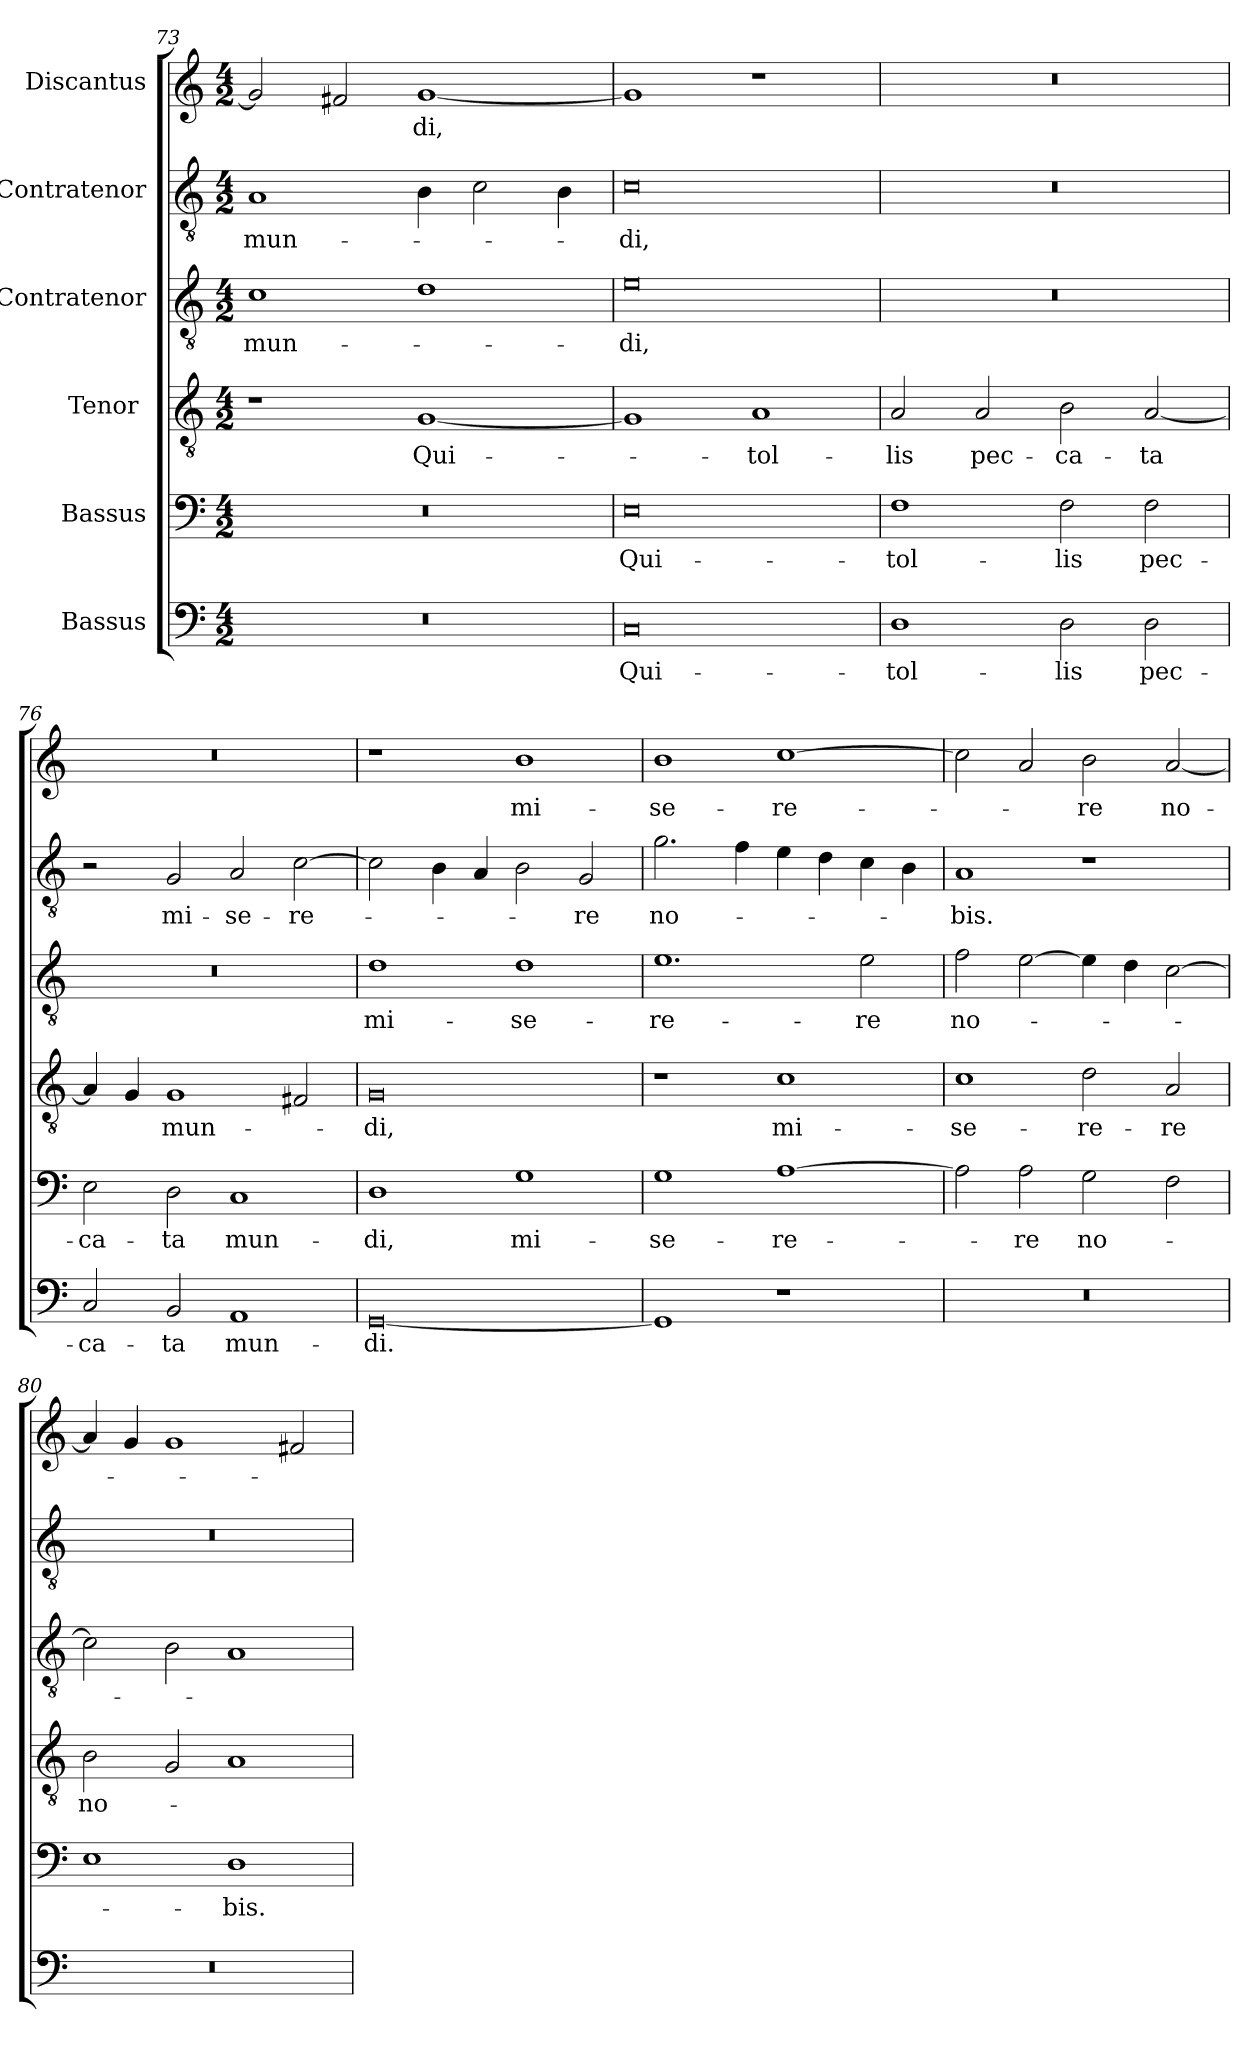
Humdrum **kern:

**kern	**text	**kern	**text	**kern	**text	**kern	**text	**kern	**text	**kern	**text
*part6	*part6	*part5	*part5	*part4	*part4	*part3	*part3	*part2	*part2	*part1	*part1
*staff6	*staff6	*staff5	*staff5	*staff4	*staff4	*staff3	*staff3	*staff2	*staff2	*staff1	*staff1
*I"Bassus	*	*I"Bassus	*	*I"Tenor 	*	*I"Contratenor	*	*I"Contratenor	*	*I"Discantus	*
*clefF4	*	*clefF4	*	*clefGv2	*	*clefGv2	*	*clefGv2	*	*clefG2	*
*k[]	*	*k[]	*	*k[]	*	*k[]	*	*k[]	*	*k[]	*
*M4/2	*	*M4/2	*	*M4/2	*	*M4/2	*	*M4/2	*	*M4/2	*
=73	=73	=73	=73	=73	=73	=73	=73	=73	=73	=73	=73
0r	.	0r	.	1r	.	1c\	mun-	1A/	mun-	2g/]	.
.	.	.	.	.	.	.	.	.	.	2f#X/	.
.	.	.	.	[1G/	Qui-	1d\	.	4B\	.	[1g/	-di,
.	.	.	.	.	.	.	.	2c\	.	.	.
.	.	.	.	.	.	.	.	4B\	.	.	.
=74	=74	=74	=74	=74	=74	=74	=74	=74	=74	=74	=74
0C/	Qui-	0E\	Qui-	1G/]	.	0e\	-di,	0c\	-di,	1g/]	.
.	.	.	.	1A/	tol-	.	.	.	.	1r	.
=75	=75	=75	=75	=75	=75	=75	=75	=75	=75	=75	=75
1D\	tol-	1F\	tol-	2A/	-lis	0r	.	0r	.	0r	.
.	.	.	.	2A/	pec-	.	.	.	.	.	.
2D\	-lis	2F\	-lis	2B\	-ca-	.	.	.	.	.	.
2D\	pec-	2F\	pec-	[2A/	-ta	.	.	.	.	.	.
=76	=76	=76	=76	=76	=76	=76	=76	=76	=76	=76	=76
2C/	-ca-	2E\	-ca-	4A/]	.	0r	.	2r	.	0r	.
.	.	.	.	4G/	.	.	.	.	.	.	.
2BB/	-ta	2D\	-ta	1G/	mun-	.	.	2G/	mi-	.	.
1AA/	mun-	1C/	mun-	.	.	.	.	2A/	-se-	.	.
.	.	.	.	2F#X/	.	.	.	[2c\	-re-	.	.
=77	=77	=77	=77	=77	=77	=77	=77	=77	=77	=77	=77
[0GG/	-di.	1D\	-di,	0G/	-di,	1d\	mi-	2c\]	.	1r	.
.	.	.	.	.	.	.	.	4B\	.	.	.
.	.	.	.	.	.	.	.	4A/	.	.	.
.	.	1G\	mi-	.	.	1d\	-se-	2B\	.	1b\	mi-
.	.	.	.	.	.	.	.	2G/	-re	.	.
=78	=78	=78	=78	=78	=78	=78	=78	=78	=78	=78	=78
1GG/]	.	1G\	-se-	1r	.	1.e\	-re-	2.g\	no-	1b\	-se-
.	.	.	.	.	.	.	.	4f\	.	.	.
1r	.	[1A\	-re-	1c\	mi-	.	.	4e\	.	[1cc\	-re-
.	.	.	.	.	.	.	.	4d\	.	.	.
.	.	.	.	.	.	2e\	-re	4c\	.	.	.
.	.	.	.	.	.	.	.	4B\	.	.	.
=79	=79	=79	=79	=79	=79	=79	=79	=79	=79	=79	=79
0r	.	2A\]	.	1c\	-se-	2f\	no-	1A/	-bis.	2cc\]	.
.	.	2A\	-re	.	.	[2e\	.	.	.	2a/	.
.	.	2G\	no-	2d\	-re-	4e\]	.	1r	.	2b\	-re
.	.	.	.	.	.	4d\	.	.	.	.	.
.	.	2F\	.	2A/	-re	[2c\	.	.	.	[2a/	no-
=80	=80	=80	=80	=80	=80	=80	=80	=80	=80	=80	=80
0r	.	1E\	.	2B\	no-	2c\]	.	0r	.	4a/]	.
.	.	.	.	.	.	.	.	.	.	4g/	.
.	.	.	.	2G/	.	2B\	.	.	.	1g/	.
.	.	1D\	-bis.	1A/	.	1A/	.	.	.	.	.
.	.	.	.	.	.	.	.	.	.	2f#X/	.
=	=	=	=	=	=	=	=	=	=	=	=
*-	*-	*-	*-	*-	*-	*-	*-	*-	*-	*-	*-
